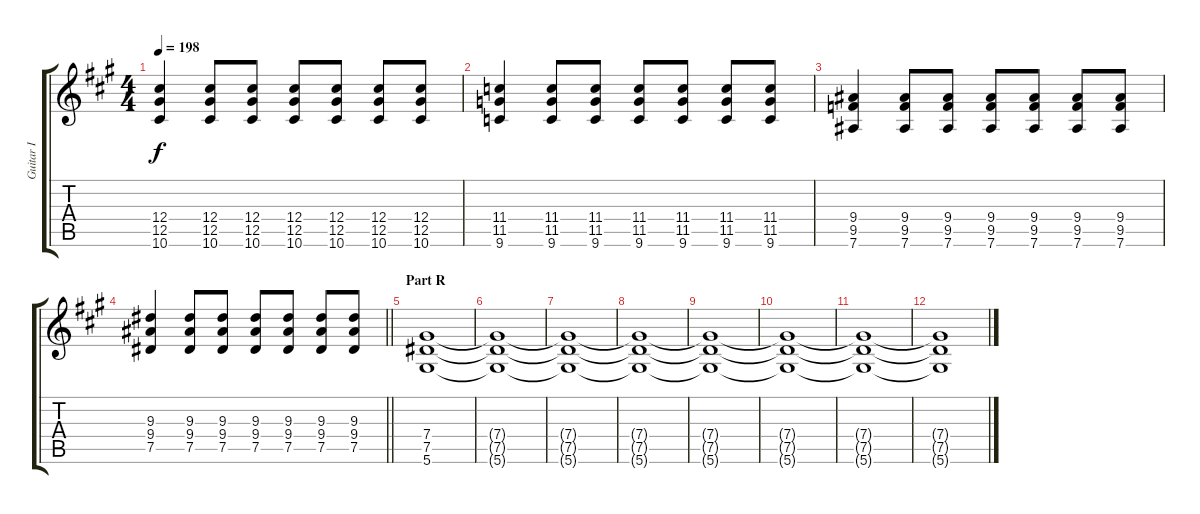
\track ("Guitar I" "Guitar I") {instrument distortionguitar}
\staff {score tabs}
\tuning (Eb4 Bb3 Gb3 Db3 Ab2 Eb2) {hide}
\ts (4 4)
\tempo 198
\clef g2
\ks a
(12.4 12.5 10.6).4{dy f} (12.4 12.5 10.6).8 (12.4 12.5 10.6).8 (12.4 12.5 10.6).8 (12.4 12.5 10.6).8 (12.4 12.5 10.6).8 (12.4 12.5 10.6).8 |
(11.4 11.5 9.6).4 (11.4 11.5 9.6).8 (11.4 11.5 9.6).8 (11.4 11.5 9.6).8 (11.4 11.5 9.6).8 (11.4 11.5 9.6).8 (11.4 11.5 9.6).8 |
(9.4 9.5 7.6).4 (9.4 9.5 7.6).8 (9.4 9.5 7.6).8 (9.4 9.5 7.6).8 (9.4 9.5 7.6).8 (9.4 9.5 7.6).8 (9.4 9.5 7.6).8 |
\barLineRight lightlight
(9.3 9.4 7.5).4 (9.3 9.4 7.5).8 (9.3 9.4 7.5).8 (9.3 9.4 7.5).8 (9.3 9.4 7.5).8 (9.3 9.4 7.5).8 (9.3 9.4 7.5).8 |
\section ("" "Part R")
(7.4 7.5 5.6).1 |
(7.4{t} 7.5{t} 5.6{t}).1 |
(7.4{t} 7.5{t} 5.6{t}).1 |
(7.4{t} 7.5{t} 5.6{t}).1 |
(7.4{t} 7.5{t} 5.6{t}).1 |
(7.4{t} 7.5{t} 5.6{t}).1 |
(7.4{t} 7.5{t} 5.6{t}).1 |
(7.4{t} 7.5{t} 5.6{t}).1
